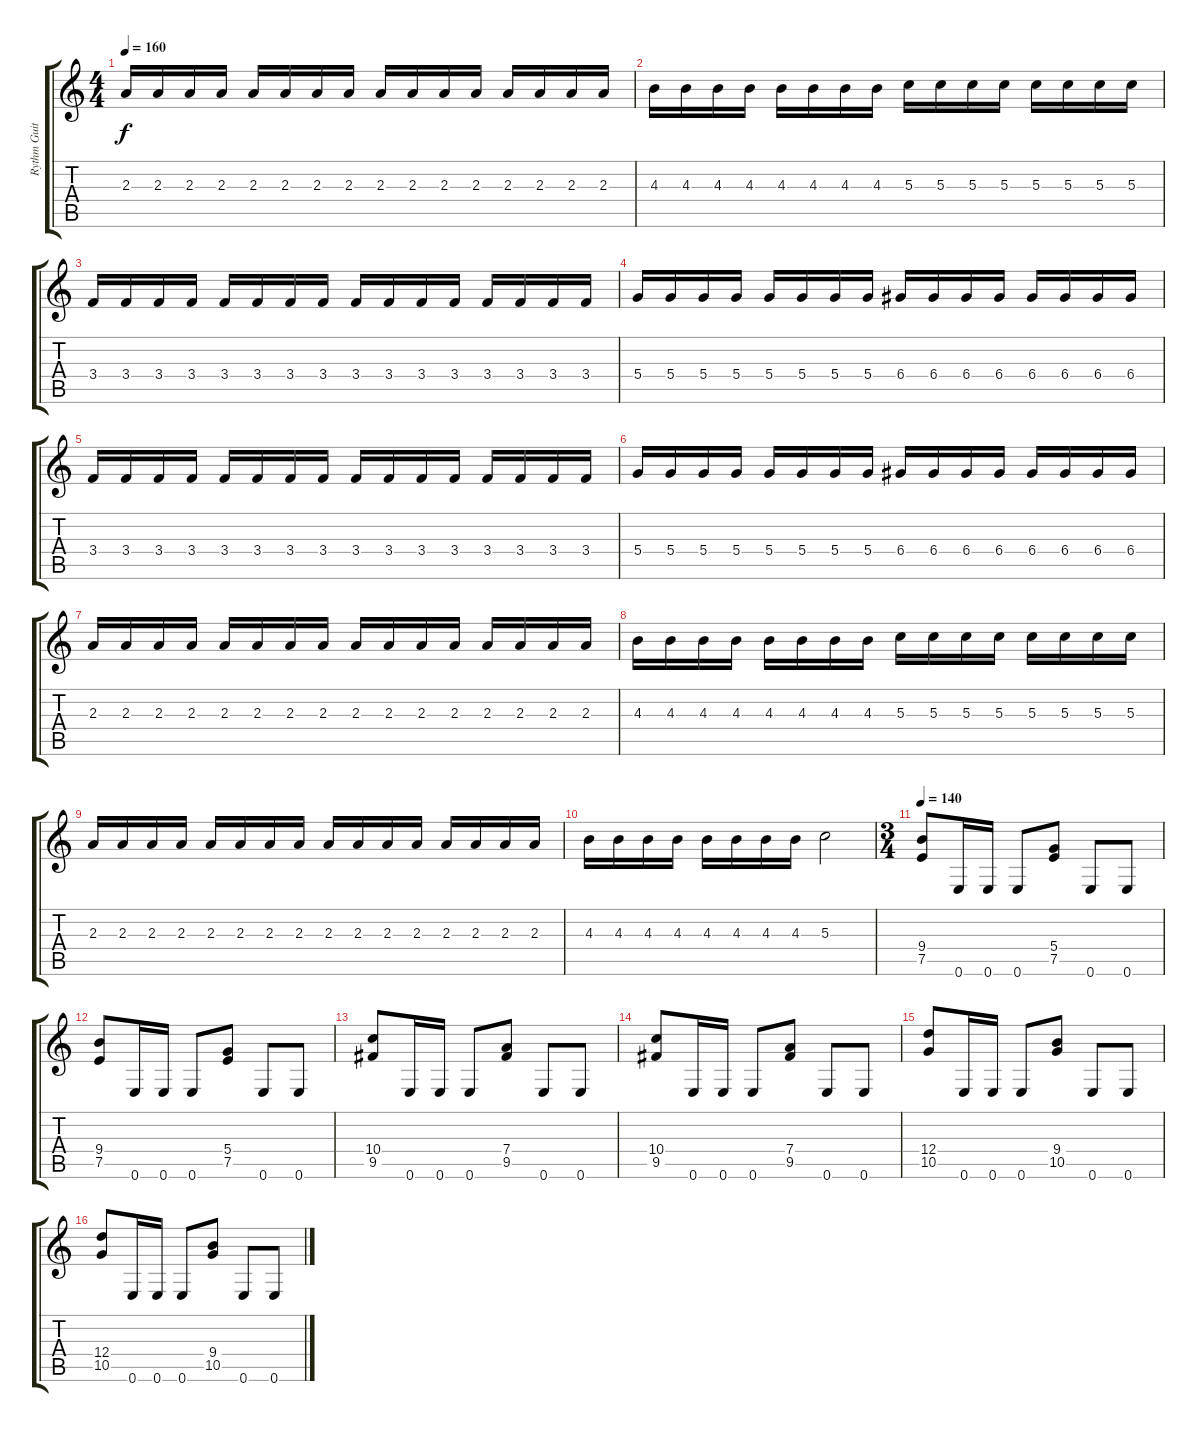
\track ("Rythm Guitar 2" "Rythm Guit") {instrument distortionguitar}
\staff {score tabs}
\tuning (E4 B3 G3 D3 A2 E2) {hide}
\ts (4 4)
\tempo 160
\clef g2
\ks c
2.3.16{dy f} 2.3.16 2.3.16 2.3.16 2.3.16 2.3.16 2.3.16 2.3.16 2.3.16 2.3.16 2.3.16 2.3.16 2.3.16 2.3.16 2.3.16 2.3.16 |
4.3.16 4.3.16 4.3.16 4.3.16 4.3.16 4.3.16 4.3.16 4.3.16 5.3.16 5.3.16 5.3.16 5.3.16 5.3.16 5.3.16 5.3.16 5.3.16 |
3.4.16 3.4.16 3.4.16 3.4.16 3.4.16 3.4.16 3.4.16 3.4.16 3.4.16 3.4.16 3.4.16 3.4.16 3.4.16 3.4.16 3.4.16 3.4.16 |
5.4.16 5.4.16 5.4.16 5.4.16 5.4.16 5.4.16 5.4.16 5.4.16 6.4.16 6.4.16 6.4.16 6.4.16 6.4.16 6.4.16 6.4.16 6.4.16 |
3.4.16 3.4.16 3.4.16 3.4.16 3.4.16 3.4.16 3.4.16 3.4.16 3.4.16 3.4.16 3.4.16 3.4.16 3.4.16 3.4.16 3.4.16 3.4.16 |
5.4.16 5.4.16 5.4.16 5.4.16 5.4.16 5.4.16 5.4.16 5.4.16 6.4.16 6.4.16 6.4.16 6.4.16 6.4.16 6.4.16 6.4.16 6.4.16 |
2.3.16 2.3.16 2.3.16 2.3.16 2.3.16 2.3.16 2.3.16 2.3.16 2.3.16 2.3.16 2.3.16 2.3.16 2.3.16 2.3.16 2.3.16 2.3.16 |
4.3.16 4.3.16 4.3.16 4.3.16 4.3.16 4.3.16 4.3.16 4.3.16 5.3.16 5.3.16 5.3.16 5.3.16 5.3.16 5.3.16 5.3.16 5.3.16 |
2.3.16 2.3.16 2.3.16 2.3.16 2.3.16 2.3.16 2.3.16 2.3.16 2.3.16 2.3.16 2.3.16 2.3.16 2.3.16 2.3.16 2.3.16 2.3.16 |
4.3.16 4.3.16 4.3.16 4.3.16 4.3.16 4.3.16 4.3.16 4.3.16 5.3.2 |
\ts (3 4)
\tempo 140
(9.4 7.5).8 0.6.16 0.6.16 0.6.8 (5.4 7.5).8 0.6.8 0.6.8 |
(9.4 7.5).8 0.6.16 0.6.16 0.6.8 (5.4 7.5).8 0.6.8 0.6.8 |
(10.4 9.5).8 0.6.16 0.6.16 0.6.8 (7.4 9.5).8 0.6.8 0.6.8 |
(10.4 9.5).8 0.6.16 0.6.16 0.6.8 (7.4 9.5).8 0.6.8 0.6.8 |
(12.4 10.5).8 0.6.16 0.6.16 0.6.8 (9.4 10.5).8 0.6.8 0.6.8 |
(12.4 10.5).8 0.6.16 0.6.16 0.6.8 (9.4 10.5).8 0.6.8 0.6.8
